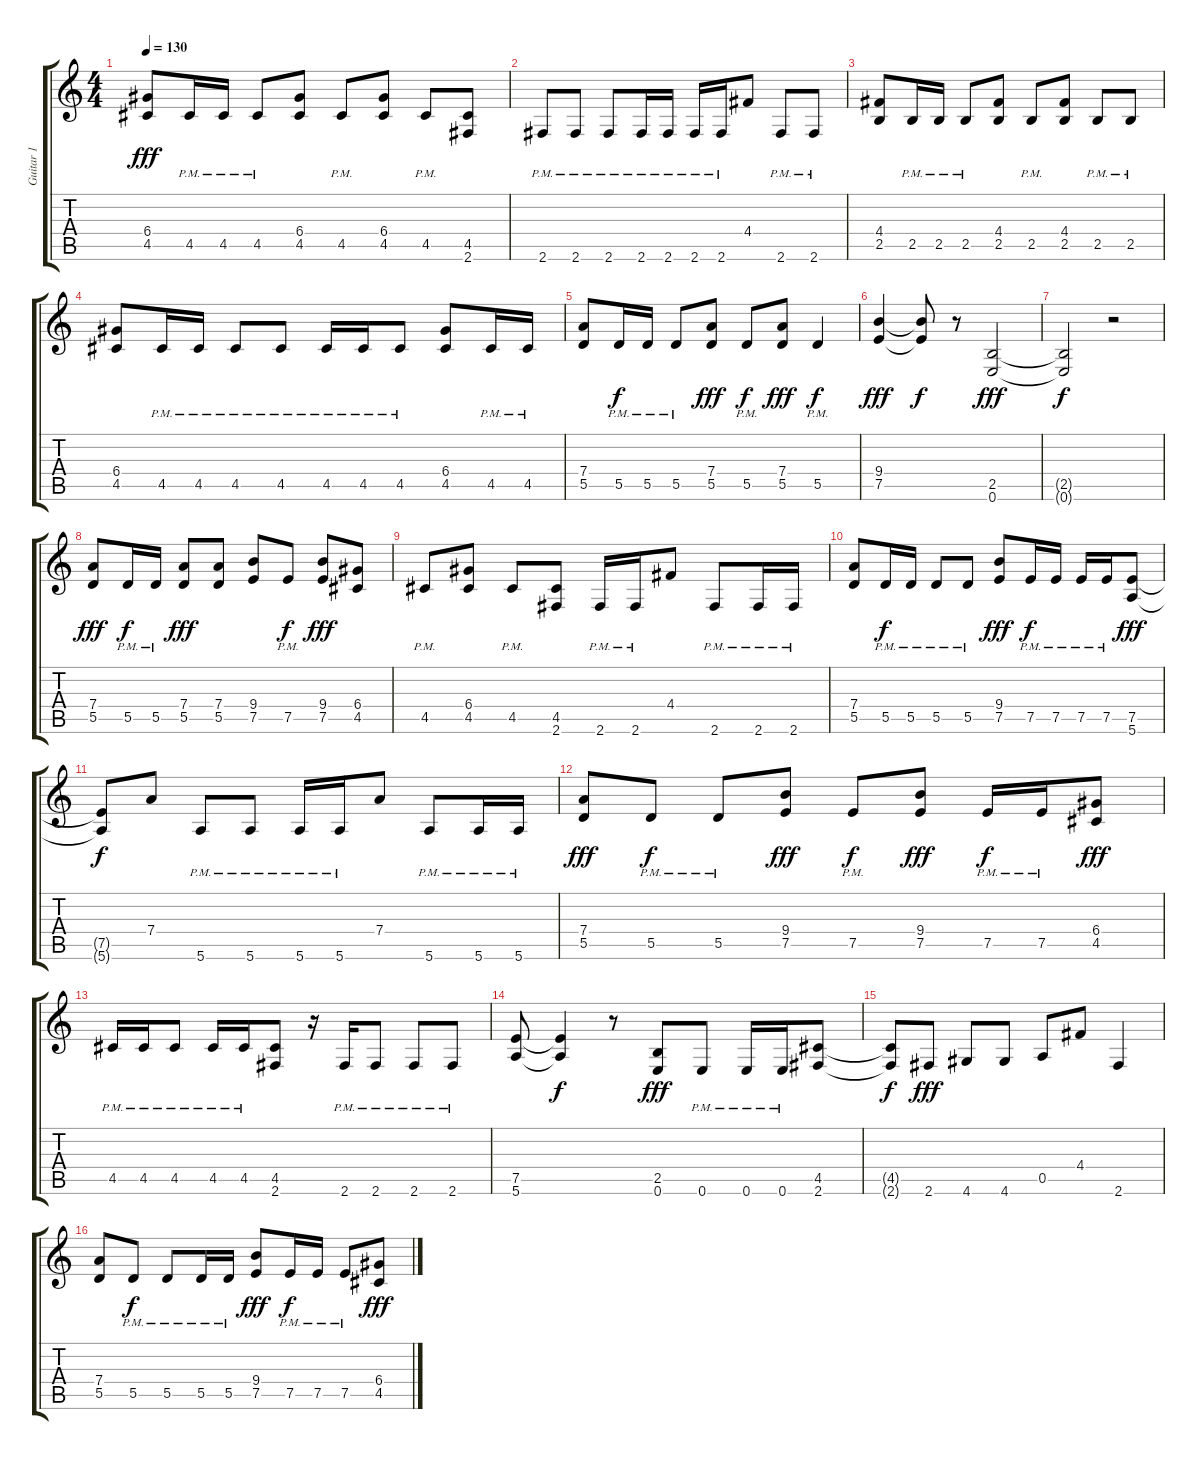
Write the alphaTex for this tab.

\track ("Guitar 1" "Guitar 1") {instrument distortionguitar}
\staff {score tabs}
\tuning (E4 B3 G3 D3 A2 E2) {hide}
\ts (4 4)
\tempo 130
\clef g2
\ks c
(6.4 4.5).8{dy fff} 4.5{pm}.16 4.5{pm}.16 4.5{pm}.8 (6.4 4.5).8 4.5{pm}.8 (6.4 4.5).8 4.5{pm}.8 (4.5 2.6).8 |
2.6{pm}.8 2.6{pm}.8 2.6{pm}.8 2.6{pm}.16 2.6{pm}.16 2.6{pm}.16 2.6{pm}.16 4.4.8 2.6{pm}.8 2.6{pm}.8 |
(4.4 2.5).8 2.5{pm}.16 2.5{pm}.16 2.5{pm}.8 (4.4 2.5).8 2.5{pm}.8 (4.4 2.5).8 2.5{pm}.8 2.5{pm}.8 |
(6.4 4.5).8 4.5{pm}.16 4.5{pm}.16 4.5{pm}.8 4.5{pm}.8 4.5{pm}.16 4.5{pm}.16 4.5{pm}.8 (6.4 4.5).8 4.5{pm}.16 4.5{pm}.16 |
(7.4 5.5).8 5.5{pm}.16{dy f} 5.5{pm}.16 5.5{pm}.8 (7.4 5.5).8{dy fff} 5.5{pm}.8{dy f} (7.4 5.5).8{dy fff} 5.5{pm}.4{dy f} |
(9.4 7.5).4{dy fff} (9.4{t} 7.5{t}).8{dy f} r.8 (2.5 0.6).2{dy fff} |
(2.5{t} 0.6{t}).2{dy f} r.2 |
(7.4 5.5).8{dy fff} 5.5{pm}.16{dy f} 5.5{pm}.16 (7.4 5.5).8{dy fff} (7.4 5.5).8 (9.4 7.5).8 7.5{pm}.8{dy f} (9.4 7.5).8{dy fff} (6.4 4.5).8 |
4.5{pm}.8 (6.4 4.5).8 4.5{pm}.8 (4.5 2.6).8 2.6{pm}.16 2.6{pm}.16 4.4.8 2.6{pm}.8 2.6{pm}.16 2.6{pm}.16 |
(7.4 5.5).8 5.5{pm}.16{dy f} 5.5{pm}.16 5.5{pm}.8 5.5{pm}.8 (9.4 7.5).8{dy fff} 7.5{pm}.16{dy f} 7.5{pm}.16 7.5{pm}.16 7.5{pm}.16 (7.5 5.6).8{dy fff} |
(7.5{t} 5.6{t}).8{dy f} 7.4.8 5.6{pm}.8 5.6{pm}.8 5.6{pm}.16 5.6{pm}.16 7.4.8 5.6{pm}.8 5.6{pm}.16 5.6{pm}.16 |
(7.4 5.5).8{dy fff} 5.5{pm}.8{dy f} 5.5{pm}.8 (9.4 7.5).8{dy fff} 7.5{pm}.8{dy f} (9.4 7.5).8{dy fff} 7.5{pm}.16{dy f} 7.5{pm}.16 (6.4 4.5).8{dy fff} |
4.5{pm}.16 4.5{pm}.16 4.5{pm}.8 4.5{pm}.16 4.5{pm}.16 (4.5 2.6).8 r.16 2.6{pm}.16 2.6{pm}.8 2.6{pm}.8 2.6{pm}.8 |
(7.5 5.6).8 (7.5{t} 5.6{t}).4{dy f} r.8 (2.5 0.6).8{dy fff} 0.6{pm}.8 0.6{pm}.16 0.6{pm}.16 (4.5 2.6).8 |
(4.5{t} 2.6{t}).8{dy f} 2.6.8{dy fff} 4.6.8 4.6.8 0.5.8 4.4.8 2.6.4 |
(7.4 5.5).8 5.5{pm}.8{dy f} 5.5{pm}.8 5.5{pm}.16 5.5{pm}.16 (9.4 7.5).8{dy fff} 7.5{pm}.16{dy f} 7.5{pm}.16 7.5{pm}.8 (6.4 4.5).8{dy fff}
